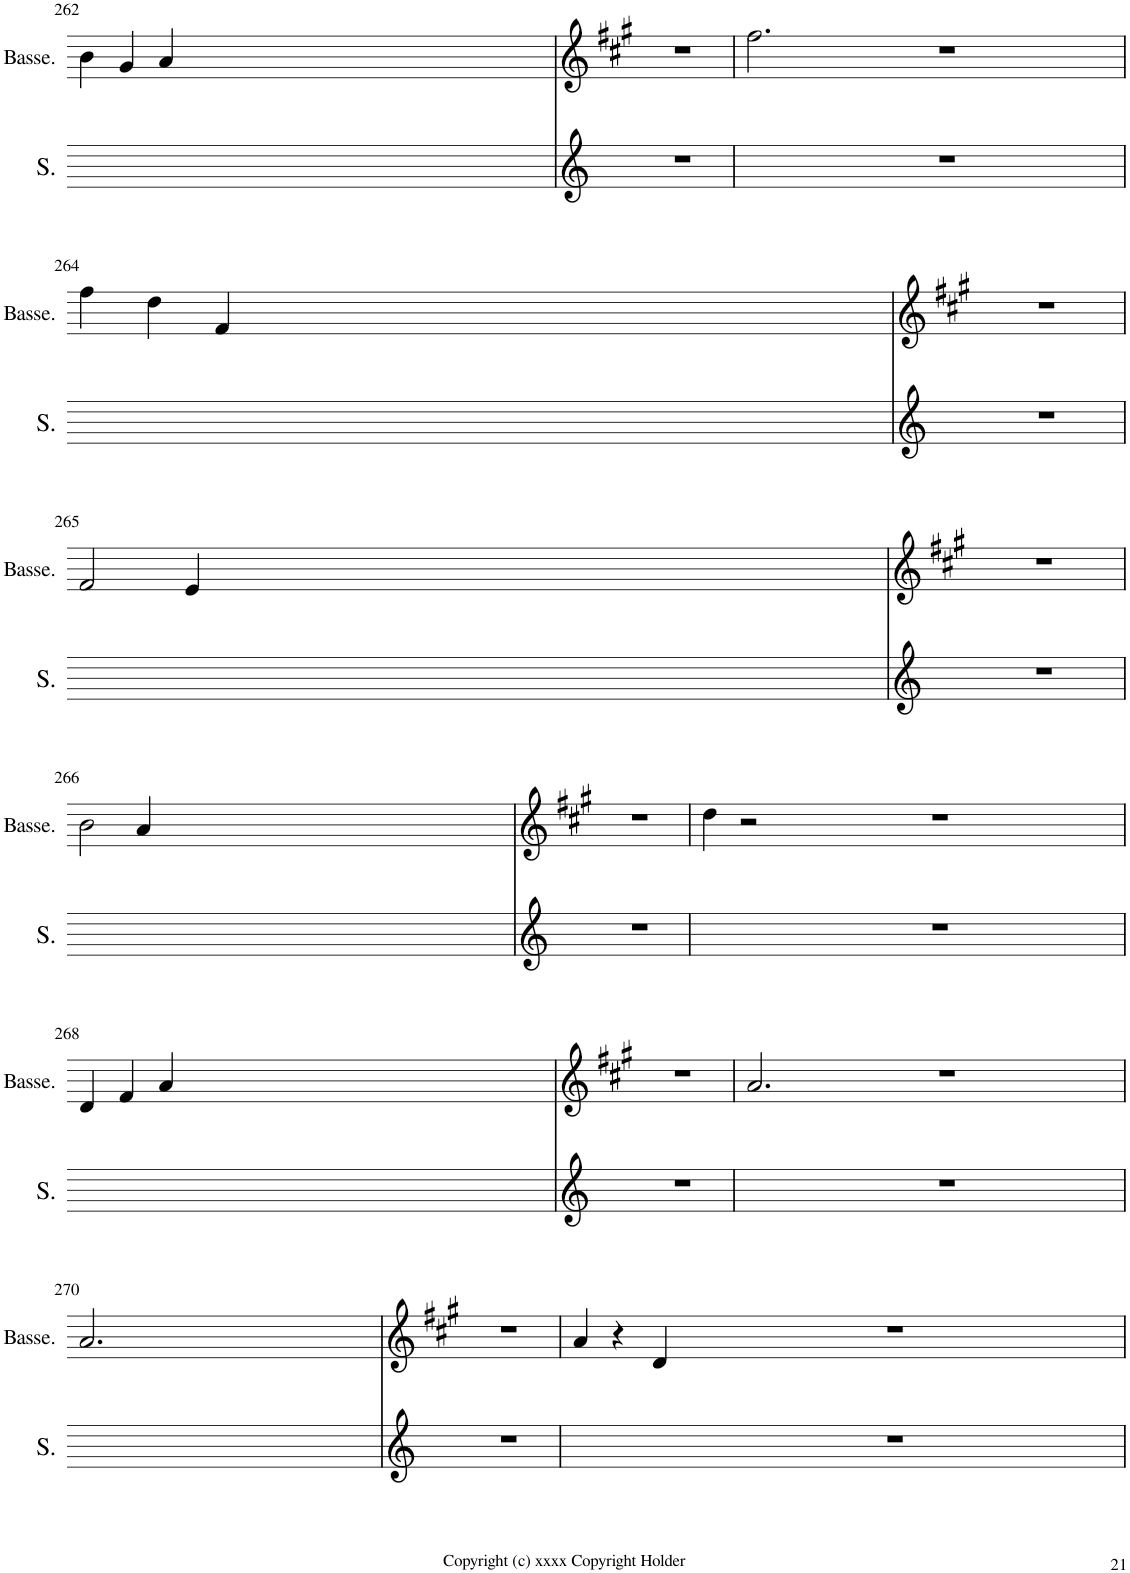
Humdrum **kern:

**kern	**kern
*part2	*part1
*staff2	*staff1
*I"Soprano	*I"Basse
*I'S.	*I'Basse.
!!LO:PB:g=z
*clefG2	*clefG2
*	*Trd1c2
*k[]	*k[f#c#g#]
*M3/4	*M3/4
=262	=262
2.r	4b\
.	4g#/
.	4a/
0.ryy	4ryy
.	2.r
=263	=263
2.r	2.ff#\
0.ryy	4ryy
.	2.r
!!LO:LB:g=z
=264	=264
2.r	4ff#\
.	4dd\
.	4f#/
0.ryy	4ryy
.	2.r
!!LO:LB:g=z
=265	=265
2.r	2f#/
.	4e/
0.ryy	4ryy
.	2.r
!!LO:LB:g=z
=266	=266
2.r	2b\
.	4a/
0.ryy	4ryy
.	2.r
=267	=267
2.r	4dd\
.	2r
0.ryy	4ryy
.	2.r
!!LO:LB:g=z
=268	=268
2.r	4d/
.	4f#/
.	4a/
0.ryy	4ryy
.	2.r
=269	=269
2.r	2.a/
0.ryy	4ryy
.	2.r
!!LO:LB:g=z
=270	=270
2.r	2.a/
0.ryy	4ryy
.	2.r
=271	=271
2.r	4a/
.	4r
.	4d/
0.ryy	4ryy
.	2.r
=	=
*-	*-
